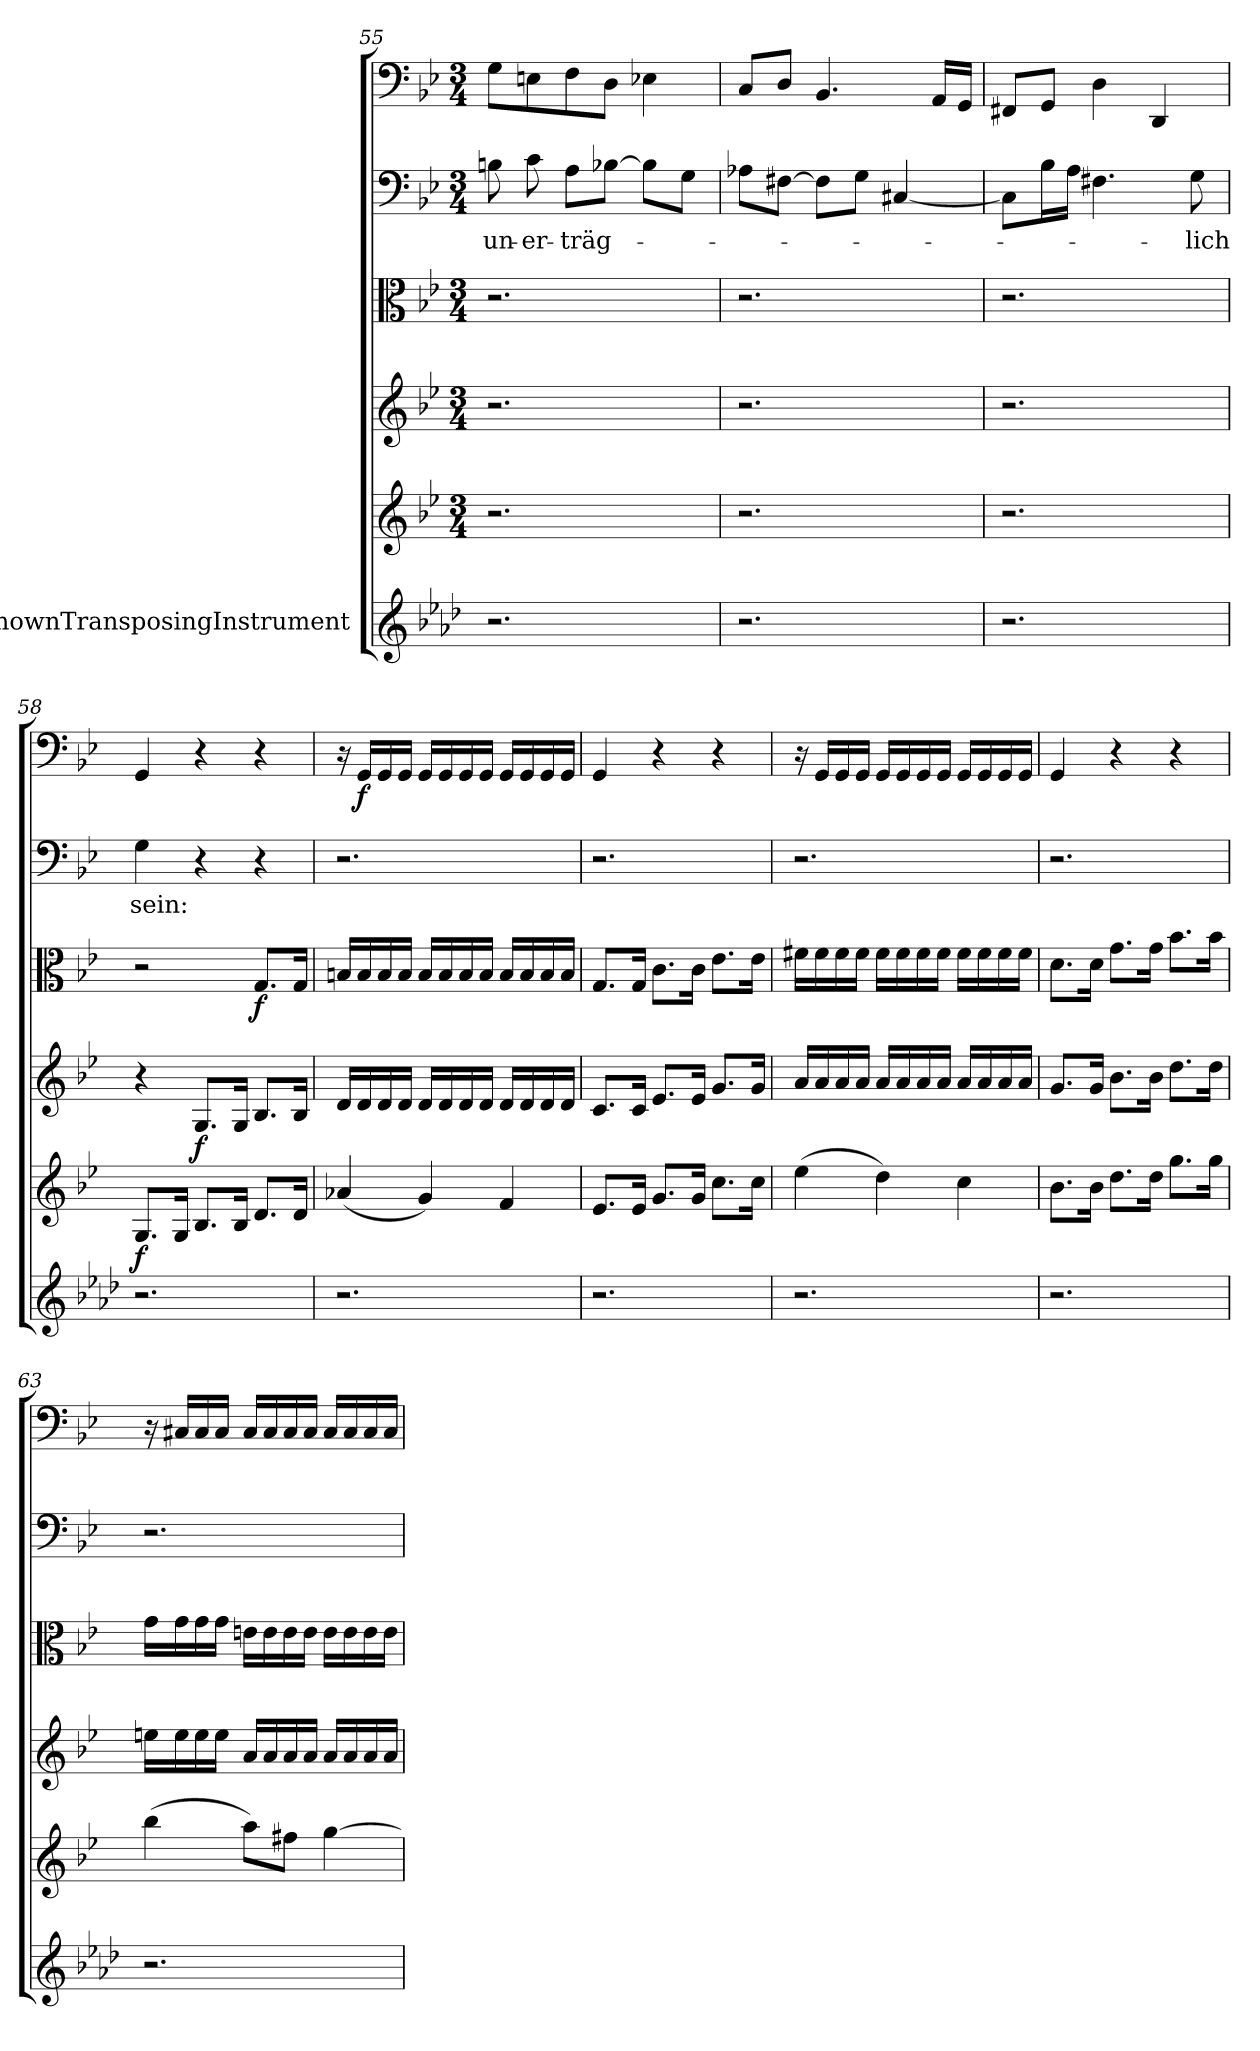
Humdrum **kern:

**kern	**kern	**dynam	**kern	**dynam	**kern	**dynam	**kern	**text	**kern	**dynam
*part6	*part5	*part5	*part4	*part4	*part3	*part3	*part2	*part2	*part1	*part1
*staff6	*staff5	*staff5	*staff4	*staff4	*staff3	*staff3	*staff2	*staff2	*staff1	*staff1
*I"UnknownTransposingInstrument	*	*	*	*	*	*	*	*	*	*
*clefG2	*clefG2	*	*clefG2	*	*clefC3	*	*clefF4	*	*clefF4	*
*ITrd-1c-2	*	*	*	*	*	*	*	*	*	*
*k[b-e-]	*k[b-e-]	*	*k[b-e-]	*	*k[b-e-]	*	*k[b-e-]	*	*k[b-e-]	*
*	*M3/4	*	*M3/4	*	*M3/4	*	*M3/4	*	*M3/4	*
=55	=55	=55	=55	=55	=55	=55	=55	=55	=55	=55
2.r	2.r	.	2.r	.	2.r	.	8Bn\	un-	8G\L	.
.	.	.	.	.	.	.	8c\	-er-	8En\	.
.	.	.	.	.	.	.	8A\L	-träg-	8F\	.
.	.	.	.	.	.	.	[8B-X\J	.	8D\J	.
.	.	.	.	.	.	.	8B-\L]	.	4E-X\	.
.	.	.	.	.	.	.	8G\J	.	.	.
=56	=56	=56	=56	=56	=56	=56	=56	=56	=56	=56
2.r	2.r	.	2.r	.	2.r	.	8A-X\L	.	8C/L	.
.	.	.	.	.	.	.	[8F#X\J	.	8D/J	.
.	.	.	.	.	.	.	8F#\L]	.	4.BB-/	.
.	.	.	.	.	.	.	8G\J	.	.	.
.	.	.	.	.	.	.	[4C#X/	.	.	.
.	.	.	.	.	.	.	.	.	16AA/LL	.
.	.	.	.	.	.	.	.	.	16GG/JJ	.
=57	=57	=57	=57	=57	=57	=57	=57	=57	=57	=57
2.r	2.r	.	2.r	.	2.r	.	8C#\L]	.	8FF#X/L	.
.	.	.	.	.	.	.	16B-\L	.	8GG/J	.
.	.	.	.	.	.	.	16A\JJ	.	.	.
.	.	.	.	.	.	.	4.F#X\	.	4D\	.
.	.	.	.	.	.	.	.	.	4DD/	.
.	.	.	.	.	.	.	8G\	-lich	.	.
=58	=58	=58	=58	=58	=58	=58	=58	=58	=58	=58
2.r	8.G/L	f	4r	.	2r	.	4G\	sein:	4GG/	.
.	16G/Jk	.	.	.	.	.	.	.	.	.
.	8.B-/L	.	8.G/L	f	.	.	4r	.	4r	.
.	16B-/Jk	.	16G/Jk	.	.	.	.	.	.	.
.	8.d/L	.	8.B-/L	.	8.G/L	f	4r	.	4r	.
.	16d/Jk	.	16B-/Jk	.	16G/Jk	.	.	.	.	.
=59	=59	=59	=59	=59	=59	=59	=59	=59	=59	=59
2.r	(4a-X/	.	16d/LL	.	16Bn/LL	.	2.r	.	16r	.
.	.	.	16d/	.	16B/	.	.	.	16GG/LL	f
.	.	.	16d/	.	16B/	.	.	.	16GG/	.
.	.	.	16d/JJ	.	16B/JJ	.	.	.	16GG/JJ	.
.	4g/)	.	16d/LL	.	16B/LL	.	.	.	16GG/LL	.
.	.	.	16d/	.	16B/	.	.	.	16GG/	.
.	.	.	16d/	.	16B/	.	.	.	16GG/	.
.	.	.	16d/JJ	.	16B/JJ	.	.	.	16GG/JJ	.
.	4f/	.	16d/LL	.	16B/LL	.	.	.	16GG/LL	.
.	.	.	16d/	.	16B/	.	.	.	16GG/	.
.	.	.	16d/	.	16B/	.	.	.	16GG/	.
.	.	.	16d/JJ	.	16B/JJ	.	.	.	16GG/JJ	.
=60	=60	=60	=60	=60	=60	=60	=60	=60	=60	=60
2.r	8.e-/L	.	8.c/L	.	8.G/L	.	2.r	.	4GG/	.
.	16e-/Jk	.	16c/Jk	.	16G/Jk	.	.	.	.	.
.	8.g/L	.	8.e-/L	.	8.c\L	.	.	.	4r	.
.	16g/Jk	.	16e-/Jk	.	16c\Jk	.	.	.	.	.
.	8.cc\L	.	8.g/L	.	8.e-\L	.	.	.	4r	.
.	16cc\Jk	.	16g/Jk	.	16e-\Jk	.	.	.	.	.
=61	=61	=61	=61	=61	=61	=61	=61	=61	=61	=61
2.r	(4ee-\	.	16a/LL	.	16f#X\LL	.	2.r	.	16r	.
.	.	.	16a/	.	16f#\	.	.	.	16GG/LL	.
.	.	.	16a/	.	16f#\	.	.	.	16GG/	.
.	.	.	16a/JJ	.	16f#\JJ	.	.	.	16GG/JJ	.
.	4dd\)	.	16a/LL	.	16f#\LL	.	.	.	16GG/LL	.
.	.	.	16a/	.	16f#\	.	.	.	16GG/	.
.	.	.	16a/	.	16f#\	.	.	.	16GG/	.
.	.	.	16a/JJ	.	16f#\JJ	.	.	.	16GG/JJ	.
.	4cc\	.	16a/LL	.	16f#\LL	.	.	.	16GG/LL	.
.	.	.	16a/	.	16f#\	.	.	.	16GG/	.
.	.	.	16a/	.	16f#\	.	.	.	16GG/	.
.	.	.	16a/JJ	.	16f#\JJ	.	.	.	16GG/JJ	.
=62	=62	=62	=62	=62	=62	=62	=62	=62	=62	=62
2.r	8.b-\L	.	8.g/L	.	8.d\L	.	2.r	.	4GG/	.
.	16b-\Jk	.	16g/Jk	.	16d\Jk	.	.	.	.	.
.	8.dd\L	.	8.b-\L	.	8.g\L	.	.	.	4r	.
.	16dd\Jk	.	16b-\Jk	.	16g\Jk	.	.	.	.	.
.	8.gg\L	.	8.dd\L	.	8.b-\L	.	.	.	4r	.
.	16gg\Jk	.	16dd\Jk	.	16b-\Jk	.	.	.	.	.
=63	=63	=63	=63	=63	=63	=63	=63	=63	=63	=63
2.r	(4bb-\	.	16een\LL	.	16g\LL	.	2.r	.	16r	.
.	.	.	16ee\	.	16g\	.	.	.	16C#X/LL	.
.	.	.	16ee\	.	16g\	.	.	.	16C#/	.
.	.	.	16ee\JJ	.	16g\JJ	.	.	.	16C#/JJ	.
.	8aa\L)	.	16a/LL	.	16en\LL	.	.	.	16C#/LL	.
.	.	.	16a/	.	16e\	.	.	.	16C#/	.
.	8ff#X\J	.	16a/	.	16e\	.	.	.	16C#/	.
.	.	.	16a/JJ	.	16e\JJ	.	.	.	16C#/JJ	.
.	[4gg\	.	16a/LL	.	16e\LL	.	.	.	16C#/LL	.
.	.	.	16a/	.	16e\	.	.	.	16C#/	.
.	.	.	16a/	.	16e\	.	.	.	16C#/	.
.	.	.	16a/JJ	.	16e\JJ	.	.	.	16C#/JJ	.
=	=	=	=	=	=	=	=	=	=	=
*-	*-	*-	*-	*-	*-	*-	*-	*-	*-	*-
